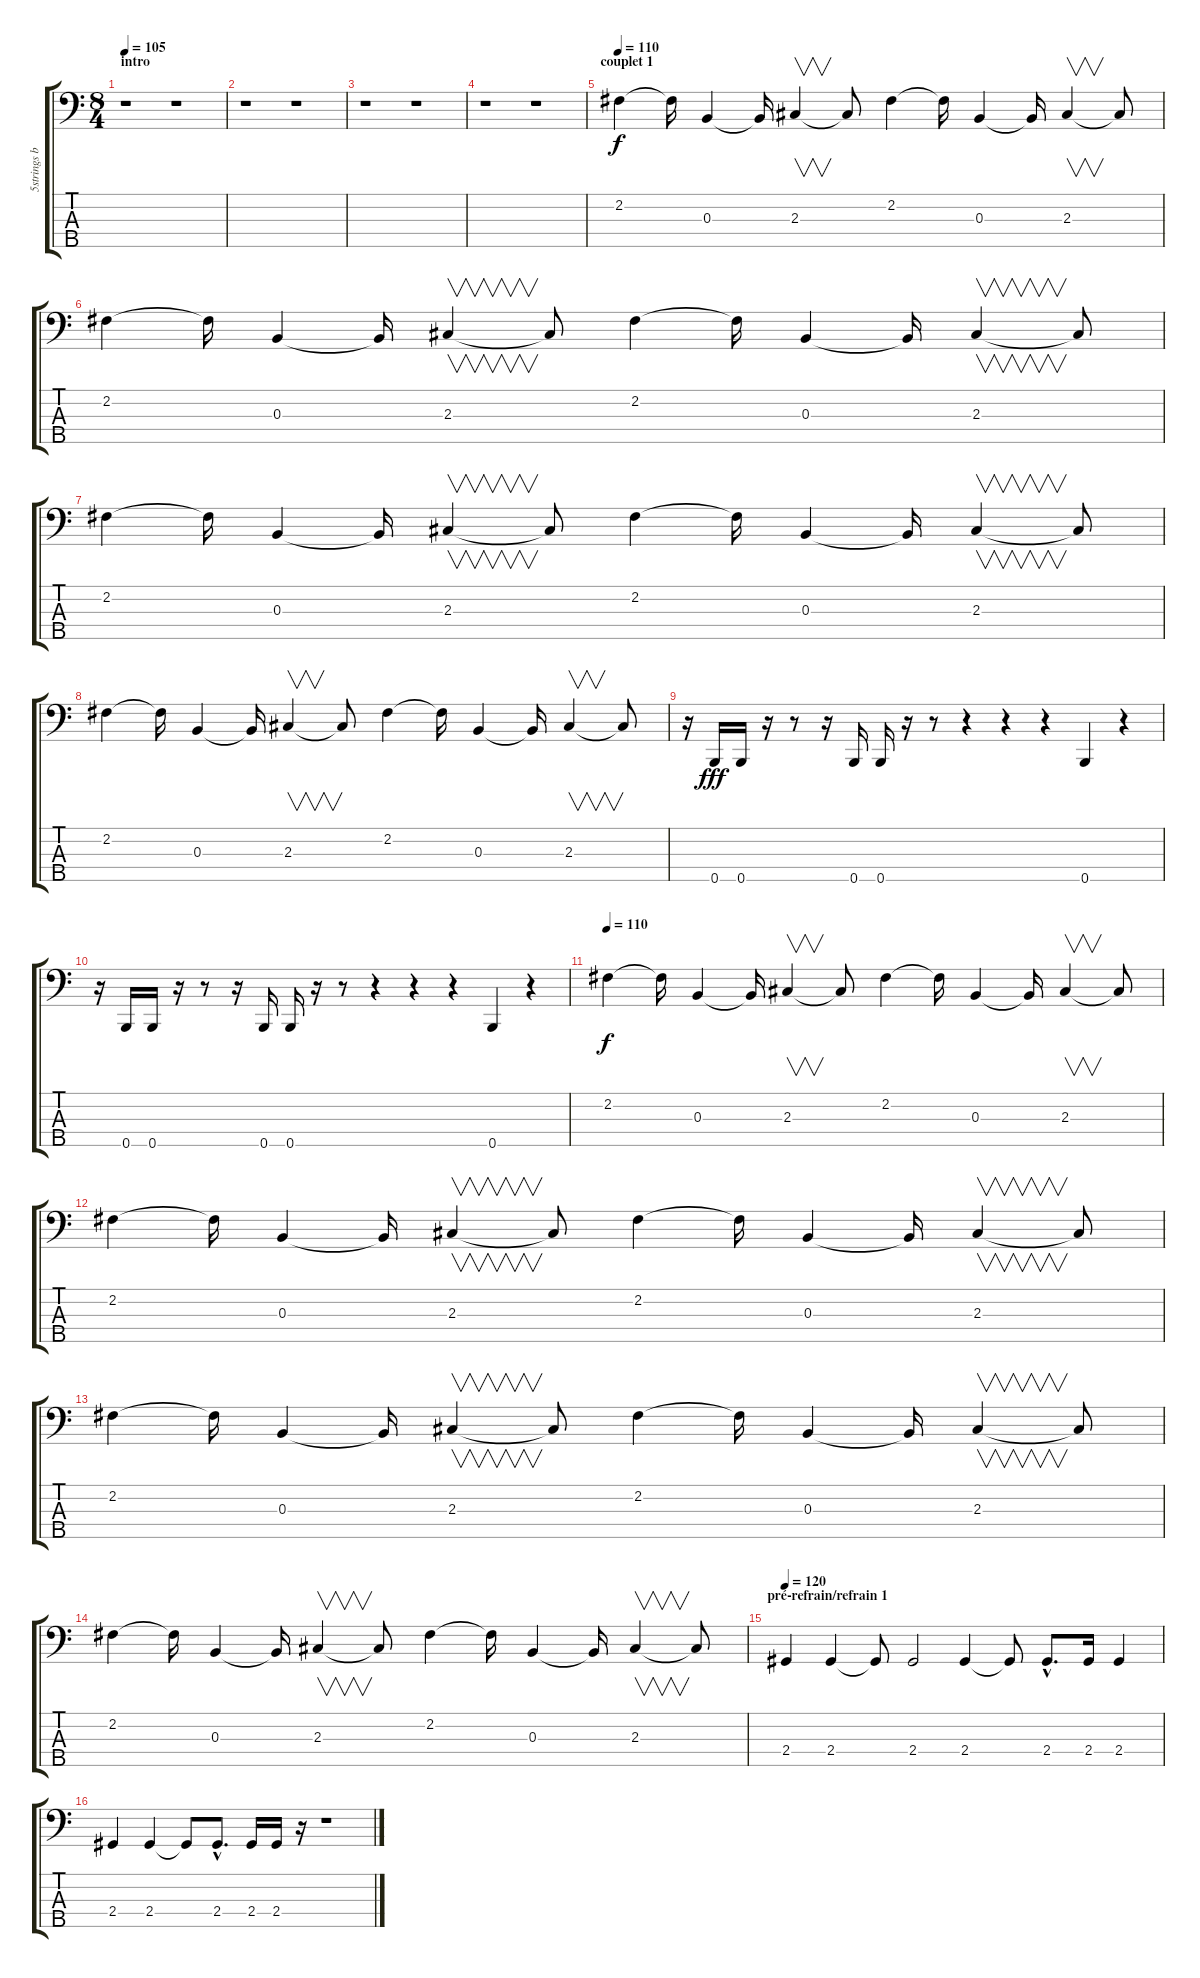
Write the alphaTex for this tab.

\track ("5strings bass" "5strings b") {instrument electricbasspick}
\staff {score tabs}
\tuning (Ab2 E2 B1 Gb1 B0) {hide}
\ts (8 4)
\section ("" "intro")
\tempo 105
\tempo 110
\tempo 105
\clef f4
\ks c
r.1{dy f instrument electricbasspick} r.1 |
r.1 r.1 |
r.1 r.1 |
r.1 r.1 |
\section ("" "couplet 1")
\tempo 110
2.2.4{volume 16} 2.2{t}.16 0.3.4 0.3{t}.16 2.3.4{v} 2.3{t}.8 2.2.4 2.2{t}.16 0.3.4 0.3{t}.16 2.3.4{v} 2.3{t}.8 |
2.2.4 2.2{t}.16 0.3.4 0.3{t}.16 2.3.4{v} 2.3{t}.8 2.2.4 2.2{t}.16 0.3.4 0.3{t}.16 2.3.4{v} 2.3{t}.8 |
2.2.4 2.2{t}.16 0.3.4 0.3{t}.16 2.3.4{v} 2.3{t}.8 2.2.4 2.2{t}.16 0.3.4 0.3{t}.16 2.3.4{v} 2.3{t}.8 |
2.2.4 2.2{t}.16 0.3.4 0.3{t}.16 2.3.4{v} 2.3{t}.8 2.2.4 2.2{t}.16 0.3.4 0.3{t}.16 2.3.4{v} 2.3{t}.8 |
r.16{volume 16} 0.5.16{dy fff} 0.5.16 r.16 r.8 r.16 0.5.16 0.5.16 r.16 r.8 r.4 r.4 r.4 0.5.4 r.4 |
r.16 0.5.16 0.5.16 r.16 r.8 r.16 0.5.16 0.5.16 r.16 r.8 r.4 r.4 r.4 0.5.4 r.4 |
\tempo 110
2.2.4{dy f volume 16} 2.2{t}.16 0.3.4 0.3{t}.16 2.3.4{v} 2.3{t}.8 2.2.4 2.2{t}.16 0.3.4 0.3{t}.16 2.3.4{v} 2.3{t}.8 |
2.2.4 2.2{t}.16 0.3.4 0.3{t}.16 2.3.4{v} 2.3{t}.8 2.2.4 2.2{t}.16 0.3.4 0.3{t}.16 2.3.4{v} 2.3{t}.8 |
2.2.4 2.2{t}.16 0.3.4 0.3{t}.16 2.3.4{v} 2.3{t}.8 2.2.4 2.2{t}.16 0.3.4 0.3{t}.16 2.3.4{v} 2.3{t}.8 |
2.2.4 2.2{t}.16 0.3.4 0.3{t}.16 2.3.4{v} 2.3{t}.8 2.2.4 2.2{t}.16 0.3.4 0.3{t}.16 2.3.4{v} 2.3{t}.8 |
\section ("" "pré-refrain/refrain 1")
\tempo 120
2.4.4{volume 16} 2.4.4 2.4{t}.8 2.4.2 2.4.4 2.4{t}.8 2.4{hac}.8{d} 2.4.16 2.4.4 |
2.4.4 2.4.4 2.4{t}.8 2.4{hac}.8{d} 2.4.16 2.4.16 r.16 r.1
